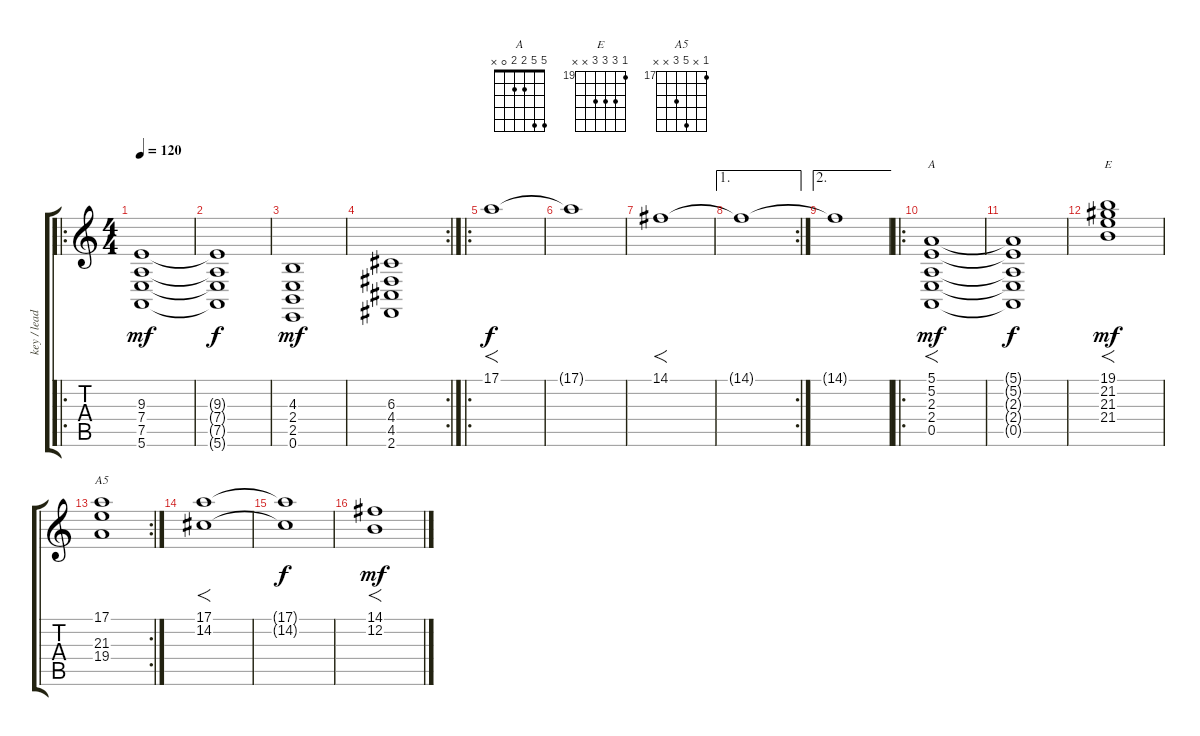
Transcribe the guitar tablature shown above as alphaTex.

\track ("key / lead" "key / lead") {instrument synthstrings1}
\staff {score tabs}
\tuning (E4 B3 G3 D3 A2 E2) {hide}
\chord ("A" 5 5 2 2 0 x)
\chord ("E" 19 21 21 21 x x) {firstfret 19}
\chord ("A5" 17 x 21 19 x x) {firstfret 17}
\ro
\ts (4 4)
\tempo 120
\clef g2
\ks c
(9.3 7.4 7.5 5.6).1{dy mf} |
(9.3{t} 7.4{t} 7.5{t} 5.6{t}).1{dy f} |
(4.3 2.4 2.5 0.6).1{dy mf} |
\rc 2
(6.3 4.4 4.5 2.6).1 |
\ro
17.1.1{f dy f} |
17.1{t}.1 |
14.1.1{f} |
\ae 1
\rc 2
14.1{t}.1 |
\ae 2
14.1{t}.1 |
\ro
(5.1 5.2 2.3 2.4 0.5).1{f ch "A" dy mf} |
(5.1{t} 5.2{t} 2.3{t} 2.4{t} 0.5{t}).1{dy f} |
(19.1 21.2 21.3 21.4).1{f ch "E" dy mf} |
\rc 2
(17.1 21.3 19.4).1{ch "A5"} |
(17.1 14.2).1{f} |
(17.1{t} 14.2{t}).1{dy f} |
(14.1 12.2).1{f dy mf}
